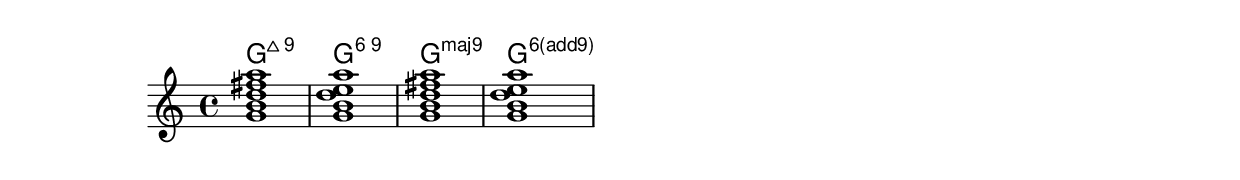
%% Do not edit this file; it is auto-generated from LSR http://lsr.dsi.unimi.it
%% This file is in the public domain.
\version "2.13.1"

\header {
  lsrtags = "chords"

%% Translation of GIT committish: b2d4318d6c53df8469dfa4da09b27c15a374d0ca
  texidoces = "
Se puede usar la propiedad @code{chordNameExceptions} para
almacenar una lista de notaciones espaciales para acordes
específicos.

"
  doctitlees = "Excepciones para los nombres de acorde"

%% Translation of GIT committish: d96023d8792c8af202c7cb8508010c0d3648899d
  texidocde = "
Die Eigenschaft @code{chordNameExceptions} kann benutzt werden, um eine
Liste an besonderen Notationen für bestimmte Akkorde zu speichern.

"
  doctitlede = "Akkordsymbolausnahmen"

  texidoc = "
The property @code{chordNameExceptions} can be used to store a list of
special notations for specific chords. 

"
  doctitle = "Chord name exceptions"
} % begin verbatim

% modify maj9 and 6(add9)
% Exception music is chords with markups
chExceptionMusic = {
  <c e g b d'>1-\markup { \super "maj9" }
  <c e g a d'>1-\markup { \super "6(add9)" }
}

% Convert music to list and prepend to existing exceptions.
chExceptions = #( append
  ( sequential-music-to-chord-exceptions chExceptionMusic #t)
  ignatzekExceptions)

theMusic = \chordmode {
  g1:maj9 g1:6.9
  \set chordNameExceptions = #chExceptions
  g1:maj9 g1:6.9
}

\layout {
  ragged-right = ##t 
}

<< \context ChordNames \theMusic
   \context Voice \theMusic
>>  

